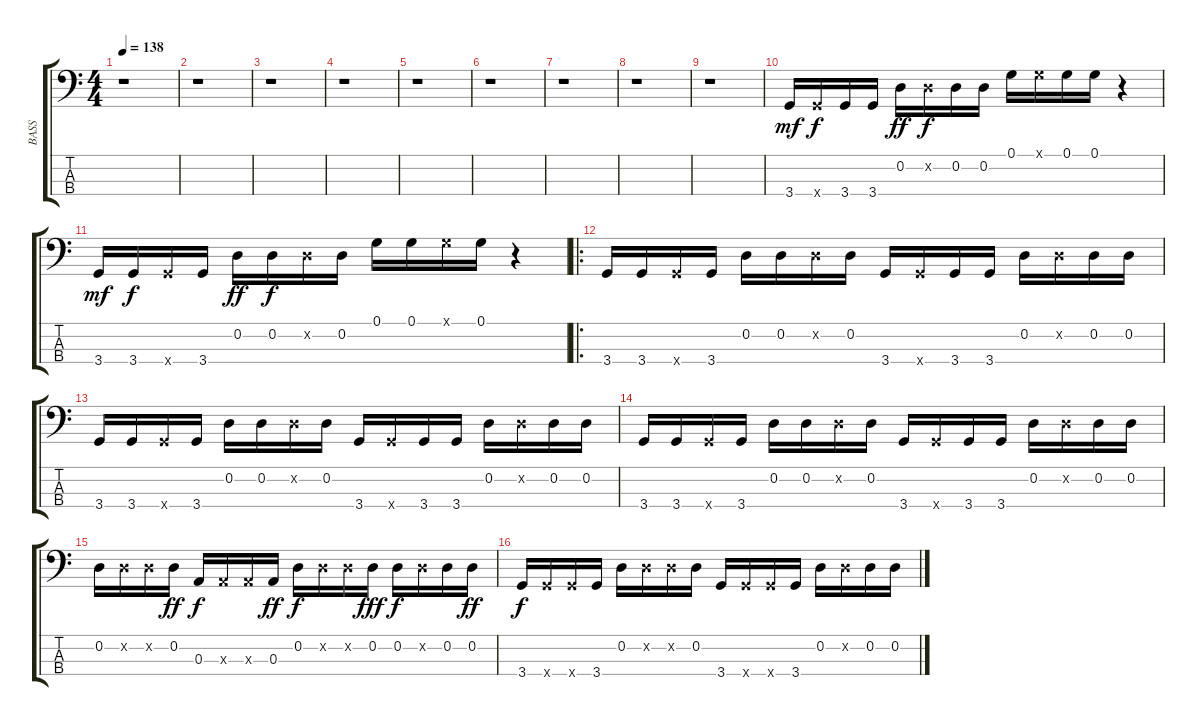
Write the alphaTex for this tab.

\track ("BASS" "BASS") {instrument electricbassfinger}
\staff {score tabs}
\tuning (G2 D2 A1 E1) {hide}
\ts (4 4)
\tempo 138
\clef f4
\ks c
r.1{dy mf instrument electricbassfinger} |
r.1 |
r.1 |
r.1 |
r.1 |
r.1 |
r.1 |
r.1 |
r.1 |
3.4.16{volume 16 instrument slapbass1} 3.4{x}.16{dy f} 3.4.16 3.4.16 0.2.16{dy ff} 0.2{x}.16{dy f} 0.2.16 0.2.16 0.1.16 0.1{x}.16 0.1.16 0.1.16 r.4 |
3.4.16{dy mf} 3.4.16{dy f} 3.4{x}.16 3.4.16 0.2.16{dy ff} 0.2.16{dy f} 0.2{x}.16 0.2.16 0.1.16 0.1.16 0.1{x}.16 0.1.16 r.4 |
\ro
3.4.16{volume 16 instrument electricbassfinger} 3.4.16 3.4{x}.16 3.4.16 0.2.16 0.2.16 0.2{x}.16 0.2.16 3.4.16 3.4{x}.16 3.4.16 3.4.16 0.2.16 0.2{x}.16 0.2.16 0.2.16 |
3.4.16 3.4.16 3.4{x}.16 3.4.16 0.2.16 0.2.16 0.2{x}.16 0.2.16 3.4.16 3.4{x}.16 3.4.16 3.4.16 0.2.16 0.2{x}.16 0.2.16 0.2.16 |
3.4.16 3.4.16 3.4{x}.16 3.4.16 0.2.16 0.2.16 0.2{x}.16 0.2.16 3.4.16 3.4{x}.16 3.4.16 3.4.16 0.2.16 0.2{x}.16 0.2.16 0.2.16 |
0.2.16 0.2{x}.16 0.2{x}.16 0.2.16{dy ff} 0.3.16{dy f} 0.3{x}.16 0.3{x}.16 0.3.16{dy ff} 0.2.16{dy f} 0.2{x}.16 0.2{x}.16 0.2.16{dy fff} 0.2.16{dy f} 0.2{x}.16 0.2.16 0.2.16{dy ff} |
3.4.16{dy f} 3.4{x}.16 3.4{x}.16 3.4.16 0.2.16 0.2{x}.16 0.2{x}.16 0.2.16 3.4.16 3.4{x}.16 3.4{x}.16 3.4.16 0.2.16 0.2{x}.16 0.2.16 0.2.16
